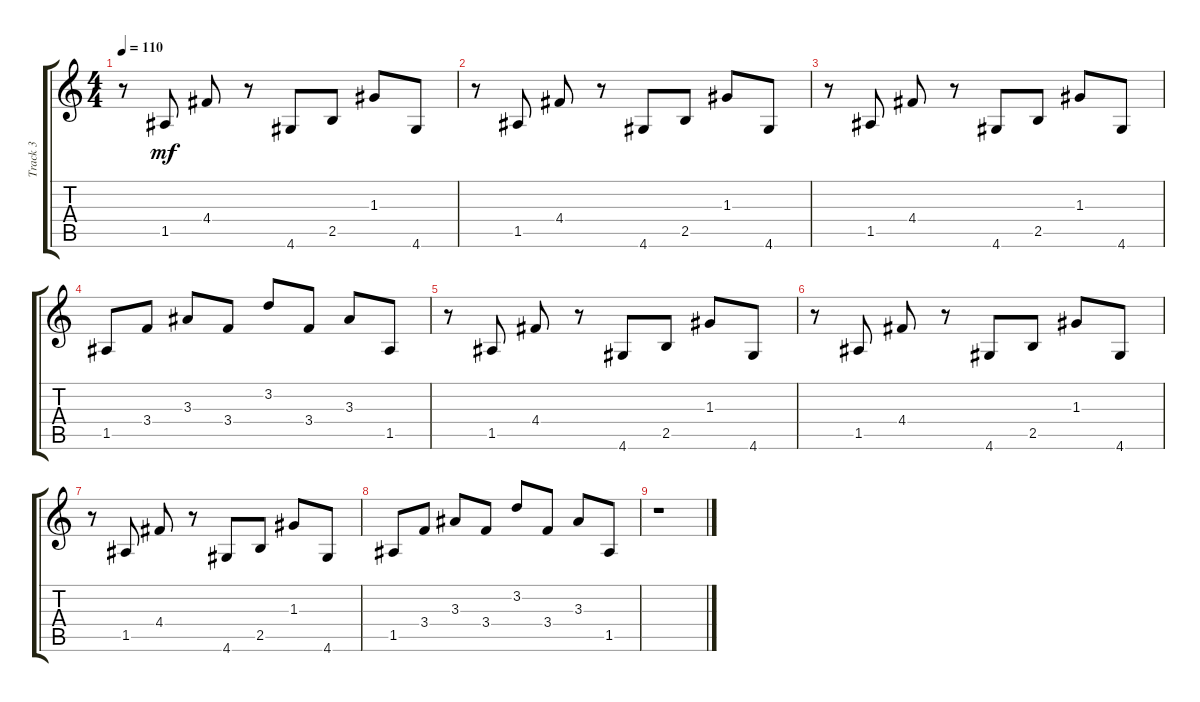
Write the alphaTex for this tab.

\track ("Track 3" "Track 3") {instrument acousticguitarnylon}
\staff {score tabs}
\tuning (E4 B3 G3 D3 A2 E2) {hide}
\ts (4 4)
\tempo 110
\clef g2
\ks c
r.8{dy mf} 1.5.8 4.4.8 r.8 4.6.8 2.5.8 1.3.8 4.6.8 |
r.8 1.5.8 4.4.8 r.8 4.6.8 2.5.8 1.3.8 4.6.8 |
r.8 1.5.8 4.4.8 r.8 4.6.8 2.5.8 1.3.8 4.6.8 |
1.5.8 3.4.8 3.3.8 3.4.8 3.2.8 3.4.8 3.3.8 1.5.8 |
r.8 1.5.8 4.4.8 r.8 4.6.8 2.5.8 1.3.8 4.6.8 |
r.8 1.5.8 4.4.8 r.8 4.6.8 2.5.8 1.3.8 4.6.8 |
r.8 1.5.8 4.4.8 r.8 4.6.8 2.5.8 1.3.8 4.6.8 |
1.5.8 3.4.8 3.3.8 3.4.8 3.2.8 3.4.8 3.3.8 1.5.8 |
r.1
